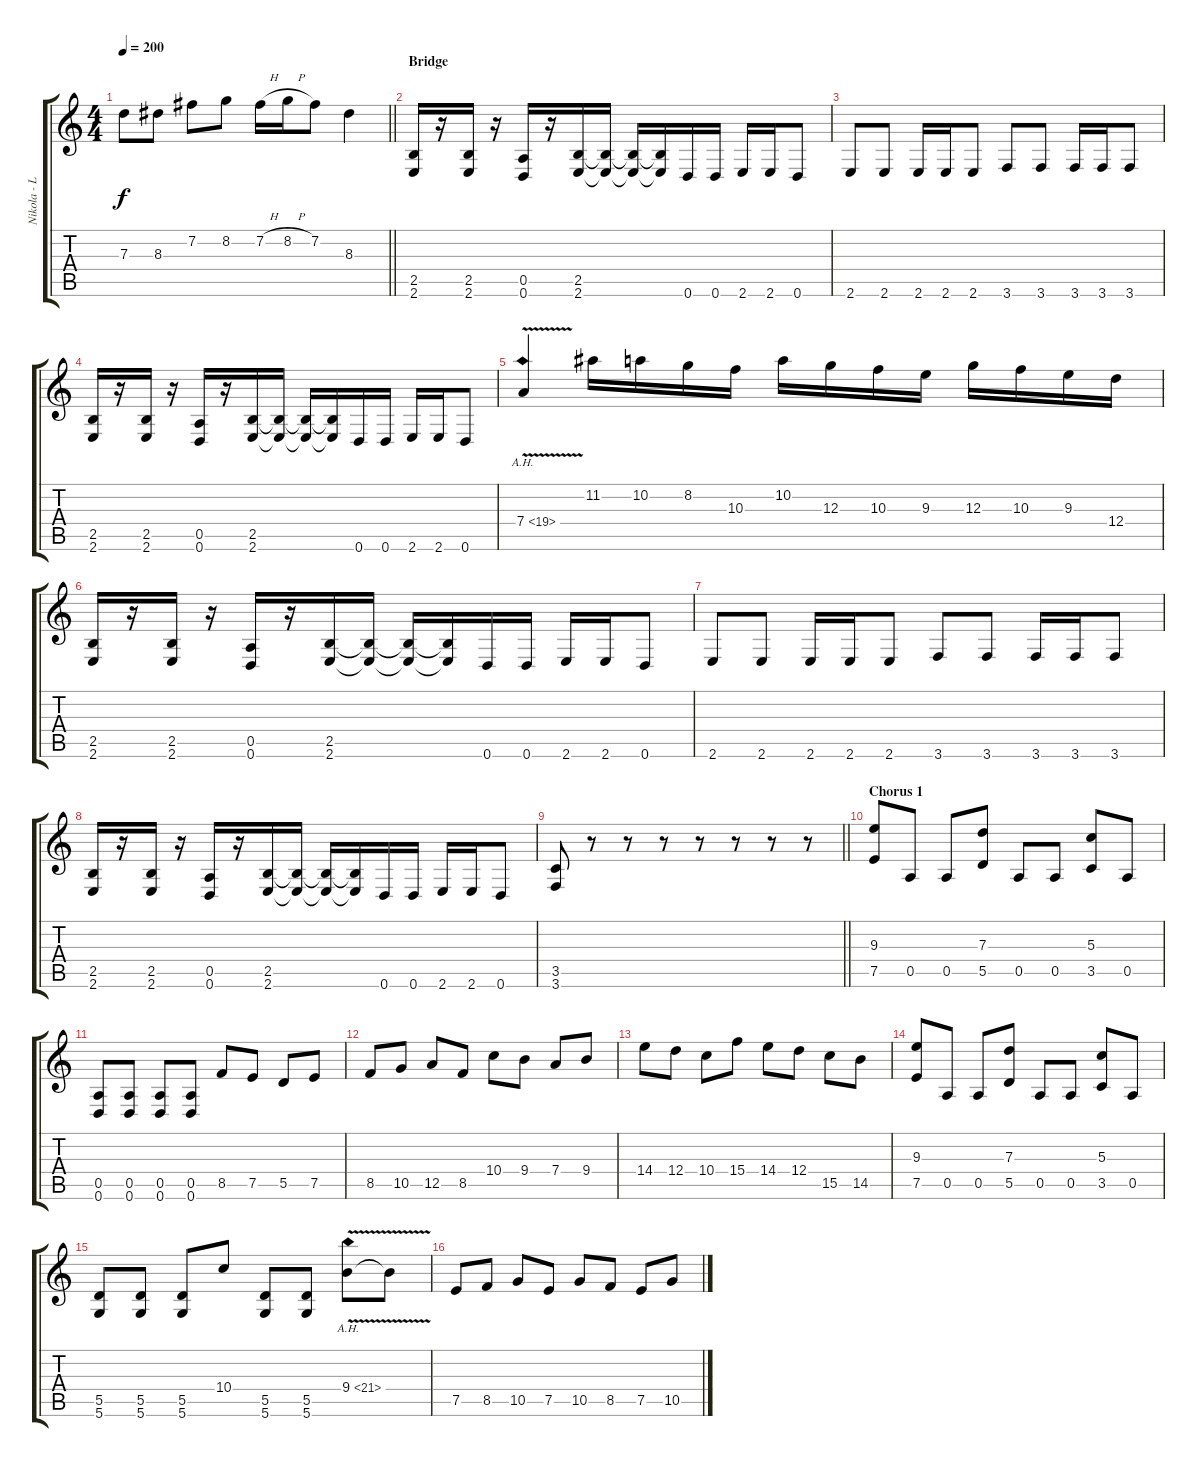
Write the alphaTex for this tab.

\track ("Nikola - Lead Guitar" "Nikola - L") {instrument distortionguitar}
\staff {score tabs}
\tuning (E4 B3 G3 D3 A2 D2) {hide}
\ts (4 4)
\tempo 200
\clef g2
\barLineRight lightlight
\ks c
7.3.8{dy f} 8.3.8 7.2.8 8.2.8 7.2{h}.16 8.2{h}.16 7.2.8 8.3.4 |
\section ("" "Bridge")
(2.5 2.6).16 r.16 (2.5 2.6).16 r.16 (0.5 0.6).16 r.16 (2.5 2.6).16 (2.5{t} 2.6{t}).16 (2.5{t} 2.6{t}).16 (2.5{t} 2.6{t}).16 0.6.16 0.6.16 2.6.16 2.6.16 0.6.8 |
2.6.8 2.6.8 2.6.16 2.6.16 2.6.8 3.6.8 3.6.8 3.6.16 3.6.16 3.6.8 |
(2.5 2.6).16 r.16 (2.5 2.6).16 r.16 (0.5 0.6).16 r.16 (2.5 2.6).16 (2.5{t} 2.6{t}).16 (2.5{t} 2.6{t}).16 (2.5{t} 2.6{t}).16 0.6.16 0.6.16 2.6.16 2.6.16 0.6.8 |
7.4{ah 12 v}.4 11.2.16 10.2.16 8.2.16 10.3.16 10.2.16 12.3.16 10.3.16 9.3.16 12.3.16 10.3.16 9.3.16 12.4.16 |
(2.5 2.6).16 r.16 (2.5 2.6).16 r.16 (0.5 0.6).16 r.16 (2.5 2.6).16 (2.5{t} 2.6{t}).16 (2.5{t} 2.6{t}).16 (2.5{t} 2.6{t}).16 0.6.16 0.6.16 2.6.16 2.6.16 0.6.8 |
2.6.8 2.6.8 2.6.16 2.6.16 2.6.8 3.6.8 3.6.8 3.6.16 3.6.16 3.6.8 |
(2.5 2.6).16 r.16 (2.5 2.6).16 r.16 (0.5 0.6).16 r.16 (2.5 2.6).16 (2.5{t} 2.6{t}).16 (2.5{t} 2.6{t}).16 (2.5{t} 2.6{t}).16 0.6.16 0.6.16 2.6.16 2.6.16 0.6.8 |
\barLineRight lightlight
(3.5 3.6).8 r.8 r.8 r.8 r.8 r.8 r.8 r.8 |
\section ("" "Chorus 1")
(9.3 7.5).8 0.5.8 0.5.8 (7.3 5.5).8 0.5.8 0.5.8 (5.3 3.5).8 0.5.8 |
(0.5 0.6).8 (0.5 0.6).8 (0.5 0.6).8 (0.5 0.6).8 8.5.8 7.5.8 5.5.8 7.5.8 |
8.5.8 10.5.8 12.5.8 8.5.8 10.4.8 9.4.8 7.4.8 9.4.8 |
14.4.8 12.4.8 10.4.8 15.4.8 14.4.8 12.4.8 15.5.8 14.5.8 |
(9.3 7.5).8 0.5.8 0.5.8 (7.3 5.5).8 0.5.8 0.5.8 (5.3 3.5).8 0.5.8 |
(5.5 5.6).8 (5.5 5.6).8 (5.5 5.6).8 10.4.8 (5.5 5.6).8 (5.5 5.6).8 9.4{ah 12 v}.8 9.4{t}.8 |
7.5.8 8.5.8 10.5.8 7.5.8 10.5.8 8.5.8 7.5.8 10.5.8
